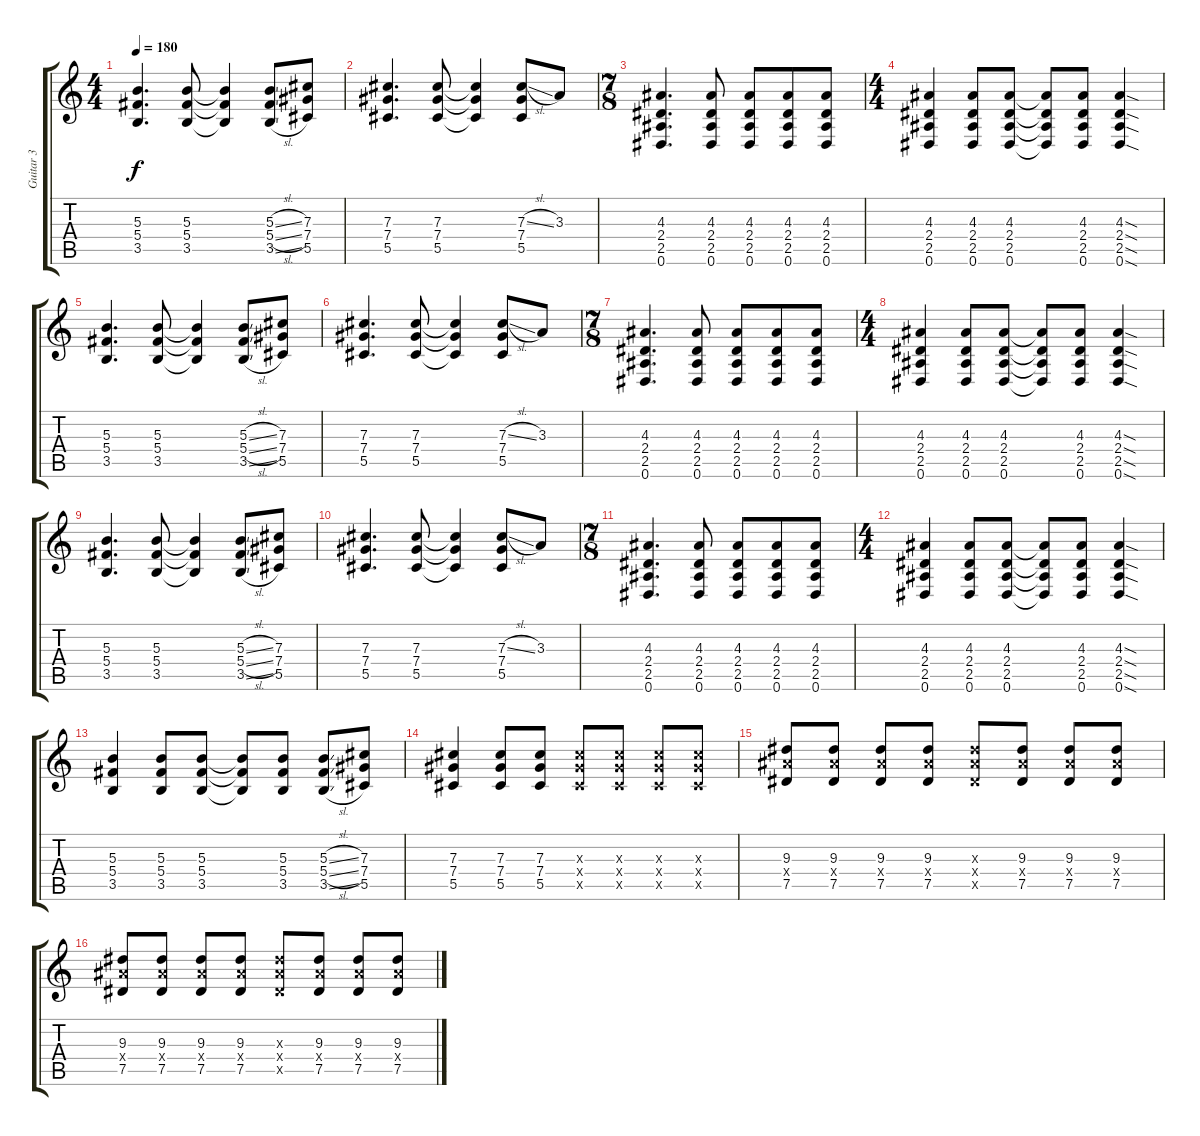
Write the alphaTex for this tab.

\track ("Guitar 3" "Guitar 3") {instrument distortionguitar}
\staff {score tabs}
\tuning (Eb4 Bb3 Gb3 Db3 Ab2 Eb2) {hide}
\ts (4 4)
\tempo 180
\clef g2
\ks c
(5.3 5.4 3.5).4{d dy f} (5.3 5.4 3.5).8 (5.3{t} 5.4{t} 3.5{t}).4 (5.3{sl} 5.4{sl} 3.5{sl}).8 (7.3 7.4 5.5).8 |
(7.3 7.4 5.5).4{d} (7.3 7.4 5.5).8 (7.3{t} 7.4{t} 5.5{t}).4 (7.3{sl} 7.4 5.5).8 3.3.8 |
\ts (7 8)
(4.3 2.4 2.5 0.6).4{d} (4.3 2.4 2.5 0.6).8 (4.3 2.4 2.5 0.6).8 (4.3 2.4 2.5 0.6).8 (4.3 2.4 2.5 0.6).8 |
\ts (4 4)
(4.3 2.4 2.5 0.6).4 (4.3 2.4 2.5 0.6).8 (4.3 2.4 2.5 0.6).8 (4.3{t} 2.4{t} 2.5{t} 0.6{t}).8 (4.3 2.4 2.5 0.6).8 (4.3{sod} 2.4{sod} 2.5{sod} 0.6{sod}).4 |
(5.3 5.4 3.5).4{d} (5.3 5.4 3.5).8 (5.3{t} 5.4{t} 3.5{t}).4 (5.3{sl} 5.4{sl} 3.5{sl}).8 (7.3 7.4 5.5).8 |
(7.3 7.4 5.5).4{d} (7.3 7.4 5.5).8 (7.3{t} 7.4{t} 5.5{t}).4 (7.3{sl} 7.4 5.5).8 3.3.8 |
\ts (7 8)
(4.3 2.4 2.5 0.6).4{d} (4.3 2.4 2.5 0.6).8 (4.3 2.4 2.5 0.6).8 (4.3 2.4 2.5 0.6).8 (4.3 2.4 2.5 0.6).8 |
\ts (4 4)
(4.3 2.4 2.5 0.6).4 (4.3 2.4 2.5 0.6).8 (4.3 2.4 2.5 0.6).8 (4.3{t} 2.4{t} 2.5{t} 0.6{t}).8 (4.3 2.4 2.5 0.6).8 (4.3{sod} 2.4{sod} 2.5{sod} 0.6{sod}).4 |
(5.3 5.4 3.5).4{d} (5.3 5.4 3.5).8 (5.3{t} 5.4{t} 3.5{t}).4 (5.3{sl} 5.4{sl} 3.5{sl}).8 (7.3 7.4 5.5).8 |
(7.3 7.4 5.5).4{d} (7.3 7.4 5.5).8 (7.3{t} 7.4{t} 5.5{t}).4 (7.3{sl} 7.4 5.5).8 3.3.8 |
\ts (7 8)
(4.3 2.4 2.5 0.6).4{d} (4.3 2.4 2.5 0.6).8 (4.3 2.4 2.5 0.6).8 (4.3 2.4 2.5 0.6).8 (4.3 2.4 2.5 0.6).8 |
\ts (4 4)
(4.3 2.4 2.5 0.6).4 (4.3 2.4 2.5 0.6).8 (4.3 2.4 2.5 0.6).8 (4.3{t} 2.4{t} 2.5{t} 0.6{t}).8 (4.3 2.4 2.5 0.6).8 (4.3{sod} 2.4{sod} 2.5{sod} 0.6{sod}).4 |
(5.3 5.4 3.5).4 (5.3 5.4 3.5).8 (5.3 5.4 3.5).8 (5.3{t} 5.4{t} 3.5{t}).8 (5.3 5.4 3.5).8 (5.3{sl} 5.4{sl} 3.5{sl}).8 (7.3 7.4 5.5).8 |
(7.3 7.4 5.5).4 (7.3 7.4 5.5).8 (7.3 7.4 5.5).8 (7.3{x} 7.4{x} 5.5{x}).8 (7.3{x} 7.4{x} 5.5{x}).8 (7.3{x} 7.4{x} 5.5{x}).8 (7.3{x} 7.4{x} 5.5{x}).8 |
(9.3 9.4{x} 7.5).8 (9.3 9.4{x} 7.5).8 (9.3 9.4{x} 7.5).8 (9.3 9.4{x} 7.5).8 (9.3{x} 9.4{x} 7.5{x}).8 (9.3 9.4{x} 7.5).8 (9.3 9.4{x} 7.5).8 (9.3 9.4{x} 7.5).8 |
(9.3 9.4{x} 7.5).8 (9.3 9.4{x} 7.5).8 (9.3 9.4{x} 7.5).8 (9.3 9.4{x} 7.5).8 (9.3{x} 9.4{x} 7.5{x}).8 (9.3 9.4{x} 7.5).8 (9.3 9.4{x} 7.5).8 (9.3 9.4{x} 7.5).8
